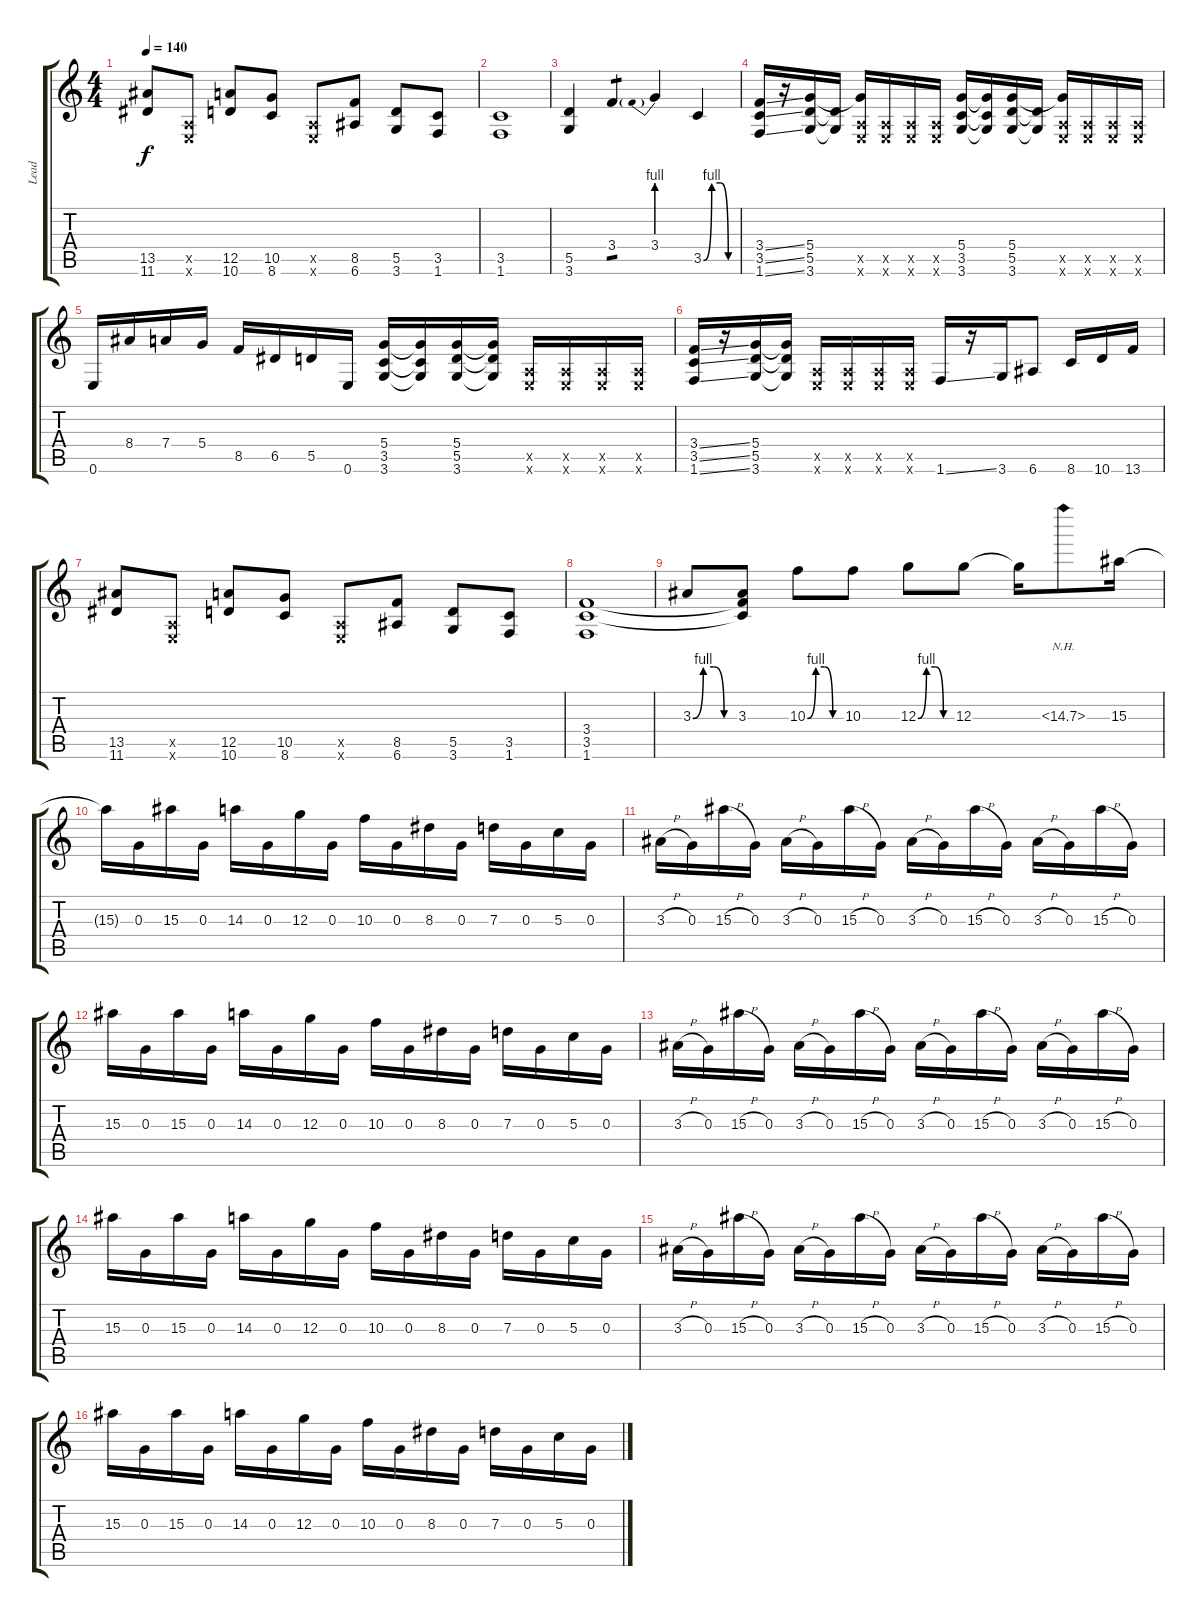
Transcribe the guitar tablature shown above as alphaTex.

\track ("Lead" "Lead") {instrument distortionguitar}
\staff {score tabs}
\tuning (E4 B3 G3 D3 A2 E2) {hide}
\ts (4 4)
\tempo 140
\clef g2
\ks c
(13.5 11.6).8{dy f} (0.5{x} 0.6{x}).8 (12.5 10.6).8 (10.5 8.6).8 (0.5{x} 0.6{x}).8 (8.5 6.6).8 (5.5 3.6).8 (3.5 1.6).8 |
(3.5 1.6).1 |
(5.5 3.6).4 3.4.4{tp 1} 3.4{be (prebend 0 4 60 4)}.4 3.5{be (custom 0 0 15 4 30 4 45 0 60 0)}.4 |
(3.4{ss} 3.5{ss} 1.6{ss}).16 r.16 (5.4 5.5 3.6).16 (5.5{t} 3.6{t}).16 (5.4{t} 0.5{x} 0.6{x}).16 (0.5{x} 0.6{x}).16 (0.5{x} 0.6{x}).16 (0.5{x} 0.6{x}).16 (5.4 3.5 3.6).16 (5.4{t} 3.5{t} 3.6{t}).16 (5.4 5.5 3.6).16 (5.5{t} 3.6{t}).16 (5.4{t} 0.5{x} 0.6{x}).16 (0.5{x} 0.6{x}).16 (0.5{x} 0.6{x}).16 (0.5{x} 0.6{x}).16 |
0.6.16 8.4.16 7.4.16 5.4.16 8.5.16 6.5.16 5.5.16 0.6.16 (5.4 3.5 3.6).16 (5.4{t} 3.5{t} 3.6{t}).16 (5.4 5.5 3.6).16 (5.4{t} 5.5{t} 3.6{t}).16 (0.5{x} 0.6{x}).16 (0.5{x} 0.6{x}).16 (0.5{x} 0.6{x}).16 (0.5{x} 0.6{x}).16 |
(3.4{ss} 3.5{ss} 1.6{ss}).16 r.16 (5.4 5.5 3.6).16 (5.4{t} 5.5{t} 3.6{t}).16 (0.5{x} 0.6{x}).16 (0.5{x} 0.6{x}).16 (0.5{x} 0.6{x}).16 (0.5{x} 0.6{x}).16 1.6{ss}.16 r.16 3.6.16 6.6.8 8.6.16 10.6.16 13.6.16 |
(13.5 11.6).8 (0.5{x} 0.6{x}).8 (12.5 10.6).8 (10.5 8.6).8 (0.5{x} 0.6{x}).8 (8.5 6.6).8 (5.5 3.6).8 (3.5 1.6).8 |
(3.4 3.5 1.6).1 |
3.3{be (custom 0 0 15 4 30 4 45 0 60 0)}.8 (3.3 3.4{t} 3.5{t}).8 10.3{be (custom 0 0 15 4 30 4 45 0 60 0)}.8 10.3.8 12.3{be (custom 0 0 15 4 30 4 45 0 60 0)}.8 12.3.8 12.3{t}.16 15.3{nh}.8 15.3.16 |
15.3{t}.16 0.3.16 15.3.16 0.3.16 14.3.16 0.3.16 12.3.16 0.3.16 10.3.16 0.3.16 8.3.16 0.3.16 7.3.16 0.3.16 5.3.16 0.3.16 |
3.3{h}.16 0.3.16 15.3{h}.16 0.3.16 3.3{h}.16 0.3.16 15.3{h}.16 0.3.16 3.3{h}.16 0.3.16 15.3{h}.16 0.3.16 3.3{h}.16 0.3.16 15.3{h}.16 0.3.16 |
15.3.16 0.3.16 15.3.16 0.3.16 14.3.16 0.3.16 12.3.16 0.3.16 10.3.16 0.3.16 8.3.16 0.3.16 7.3.16 0.3.16 5.3.16 0.3.16 |
3.3{h}.16 0.3.16 15.3{h}.16 0.3.16 3.3{h}.16 0.3.16 15.3{h}.16 0.3.16 3.3{h}.16 0.3.16 15.3{h}.16 0.3.16 3.3{h}.16 0.3.16 15.3{h}.16 0.3.16 |
15.3.16 0.3.16 15.3.16 0.3.16 14.3.16 0.3.16 12.3.16 0.3.16 10.3.16 0.3.16 8.3.16 0.3.16 7.3.16 0.3.16 5.3.16 0.3.16 |
3.3{h}.16 0.3.16 15.3{h}.16 0.3.16 3.3{h}.16 0.3.16 15.3{h}.16 0.3.16 3.3{h}.16 0.3.16 15.3{h}.16 0.3.16 3.3{h}.16 0.3.16 15.3{h}.16 0.3.16 |
15.3.16 0.3.16 15.3.16 0.3.16 14.3.16 0.3.16 12.3.16 0.3.16 10.3.16 0.3.16 8.3.16 0.3.16 7.3.16 0.3.16 5.3.16 0.3.16
